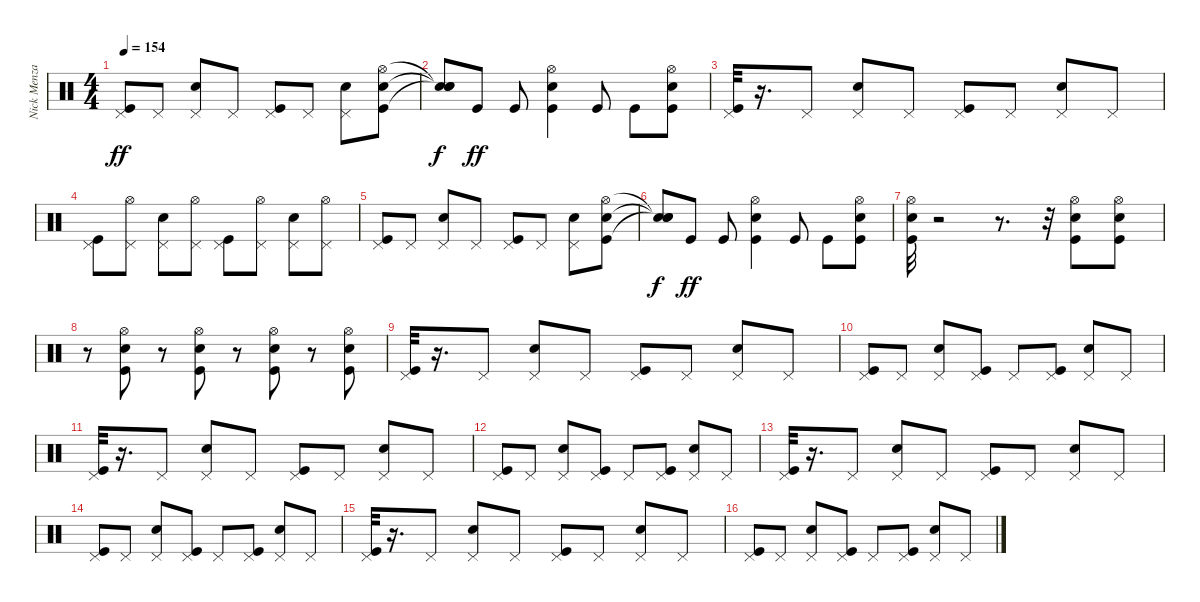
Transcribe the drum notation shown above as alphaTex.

\track ("Nick Menza" "Nick Menza") {instrument percussion}
\staff {score}
\articulation defaults
\ts (4 4)
\tempo 154
\clef neutral
\ks c
("Kick (hit)" "Pedal Hi-Hat (hit)").8{dy ff} "Pedal Hi-Hat (hit)".8 ("Electric Snare (hit)" "Pedal Hi-Hat (hit)").8 "Pedal Hi-Hat (hit)".8 ("Pedal Hi-Hat (hit)" "Kick (hit)").8 "Pedal Hi-Hat (hit)".8 ("Pedal Hi-Hat (hit)" "Electric Snare (hit)").8 ("Kick (hit)" "Electric Snare (hit)" "Hi-Hat (open)").8 |
("Snare (hit)"{t} "Snare (hit)"{t} "Snare (hit)"{t}).8{dy f} "Kick (hit)".8{dy ff} "Kick (hit)".8 ("Kick (hit)" "Electric Snare (hit)" "Hi-Hat (open)").4 "Kick (hit)".8 "Kick (hit)".8 ("Kick (hit)" "Electric Snare (hit)" "Hi-Hat (open)").8 |
("Pedal Hi-Hat (hit)" "Kick (hit)").32 r.16{d} "Pedal Hi-Hat (hit)".8 ("Electric Snare (hit)" "Pedal Hi-Hat (hit)").8 "Pedal Hi-Hat (hit)".8 ("Kick (hit)" "Pedal Hi-Hat (hit)").8 "Pedal Hi-Hat (hit)".8 ("Electric Snare (hit)" "Pedal Hi-Hat (hit)").8 "Pedal Hi-Hat (hit)".8 |
("Pedal Hi-Hat (hit)" "Kick (hit)").8 ("Hi-Hat (open)" "Pedal Hi-Hat (hit)").8 ("Pedal Hi-Hat (hit)" "Electric Snare (hit)").8 ("Pedal Hi-Hat (hit)" "Hi-Hat (open)").8 ("Kick (hit)" "Pedal Hi-Hat (hit)").8 ("Pedal Hi-Hat (hit)" "Hi-Hat (open)").8 ("Electric Snare (hit)" "Pedal Hi-Hat (hit)").8 ("Pedal Hi-Hat (hit)" "Hi-Hat (open)").8 |
("Kick (hit)" "Pedal Hi-Hat (hit)").8 "Pedal Hi-Hat (hit)".8 ("Electric Snare (hit)" "Pedal Hi-Hat (hit)").8 "Pedal Hi-Hat (hit)".8 ("Pedal Hi-Hat (hit)" "Kick (hit)").8 "Pedal Hi-Hat (hit)".8 ("Pedal Hi-Hat (hit)" "Electric Snare (hit)").8 ("Kick (hit)" "Electric Snare (hit)" "Hi-Hat (open)").8 |
("Snare (hit)"{t} "Snare (hit)"{t} "Snare (hit)"{t}).8{dy f} "Kick (hit)".8{dy ff} "Kick (hit)".8 ("Kick (hit)" "Electric Snare (hit)" "Hi-Hat (open)").4 "Kick (hit)".8 "Kick (hit)".8 ("Kick (hit)" "Electric Snare (hit)" "Hi-Hat (open)").8 |
("Kick (hit)" "Electric Snare (hit)" "Hi-Hat (open)").32 r.2 r.8{d} r.32 ("Kick (hit)" "Electric Snare (hit)" "Hi-Hat (open)").8 ("Kick (hit)" "Electric Snare (hit)" "Hi-Hat (open)").8 |
r.8 ("Kick (hit)" "Electric Snare (hit)" "Hi-Hat (open)").8 r.8 ("Kick (hit)" "Electric Snare (hit)" "Hi-Hat (open)").8 r.8 ("Kick (hit)" "Electric Snare (hit)" "Hi-Hat (open)").8 r.8 ("Kick (hit)" "Electric Snare (hit)" "Hi-Hat (open)").8 |
("Kick (hit)" "Pedal Hi-Hat (hit)").32 r.16{d} "Pedal Hi-Hat (hit)".8 ("Electric Snare (hit)" "Pedal Hi-Hat (hit)").8 "Pedal Hi-Hat (hit)".8 ("Kick (hit)" "Pedal Hi-Hat (hit)").8 "Pedal Hi-Hat (hit)".8 ("Electric Snare (hit)" "Pedal Hi-Hat (hit)").8 "Pedal Hi-Hat (hit)".8 |
("Kick (hit)" "Pedal Hi-Hat (hit)").8 "Pedal Hi-Hat (hit)".8 ("Pedal Hi-Hat (hit)" "Electric Snare (hit)").8 ("Kick (hit)" "Pedal Hi-Hat (hit)").8 "Pedal Hi-Hat (hit)".8 ("Kick (hit)" "Pedal Hi-Hat (hit)").8 ("Electric Snare (hit)" "Pedal Hi-Hat (hit)").8 "Pedal Hi-Hat (hit)".8 |
("Kick (hit)" "Pedal Hi-Hat (hit)").32 r.16{d} "Pedal Hi-Hat (hit)".8 ("Electric Snare (hit)" "Pedal Hi-Hat (hit)").8 "Pedal Hi-Hat (hit)".8 ("Kick (hit)" "Pedal Hi-Hat (hit)").8 "Pedal Hi-Hat (hit)".8 ("Electric Snare (hit)" "Pedal Hi-Hat (hit)").8 "Pedal Hi-Hat (hit)".8 |
("Kick (hit)" "Pedal Hi-Hat (hit)").8 "Pedal Hi-Hat (hit)".8 ("Pedal Hi-Hat (hit)" "Electric Snare (hit)").8 ("Kick (hit)" "Pedal Hi-Hat (hit)").8 "Pedal Hi-Hat (hit)".8 ("Kick (hit)" "Pedal Hi-Hat (hit)").8 ("Electric Snare (hit)" "Pedal Hi-Hat (hit)").8 "Pedal Hi-Hat (hit)".8 |
("Kick (hit)" "Pedal Hi-Hat (hit)").32 r.16{d} "Pedal Hi-Hat (hit)".8 ("Electric Snare (hit)" "Pedal Hi-Hat (hit)").8 "Pedal Hi-Hat (hit)".8 ("Kick (hit)" "Pedal Hi-Hat (hit)").8 "Pedal Hi-Hat (hit)".8 ("Electric Snare (hit)" "Pedal Hi-Hat (hit)").8 "Pedal Hi-Hat (hit)".8 |
("Kick (hit)" "Pedal Hi-Hat (hit)").8 "Pedal Hi-Hat (hit)".8 ("Pedal Hi-Hat (hit)" "Electric Snare (hit)").8 ("Kick (hit)" "Pedal Hi-Hat (hit)").8 "Pedal Hi-Hat (hit)".8 ("Kick (hit)" "Pedal Hi-Hat (hit)").8 ("Electric Snare (hit)" "Pedal Hi-Hat (hit)").8 "Pedal Hi-Hat (hit)".8 |
("Kick (hit)" "Pedal Hi-Hat (hit)").32 r.16{d} "Pedal Hi-Hat (hit)".8 ("Electric Snare (hit)" "Pedal Hi-Hat (hit)").8 "Pedal Hi-Hat (hit)".8 ("Kick (hit)" "Pedal Hi-Hat (hit)").8 "Pedal Hi-Hat (hit)".8 ("Electric Snare (hit)" "Pedal Hi-Hat (hit)").8 "Pedal Hi-Hat (hit)".8 |
("Kick (hit)" "Pedal Hi-Hat (hit)").8 "Pedal Hi-Hat (hit)".8 ("Pedal Hi-Hat (hit)" "Electric Snare (hit)").8 ("Kick (hit)" "Pedal Hi-Hat (hit)").8 "Pedal Hi-Hat (hit)".8 ("Kick (hit)" "Pedal Hi-Hat (hit)").8 ("Electric Snare (hit)" "Pedal Hi-Hat (hit)").8 "Pedal Hi-Hat (hit)".8
